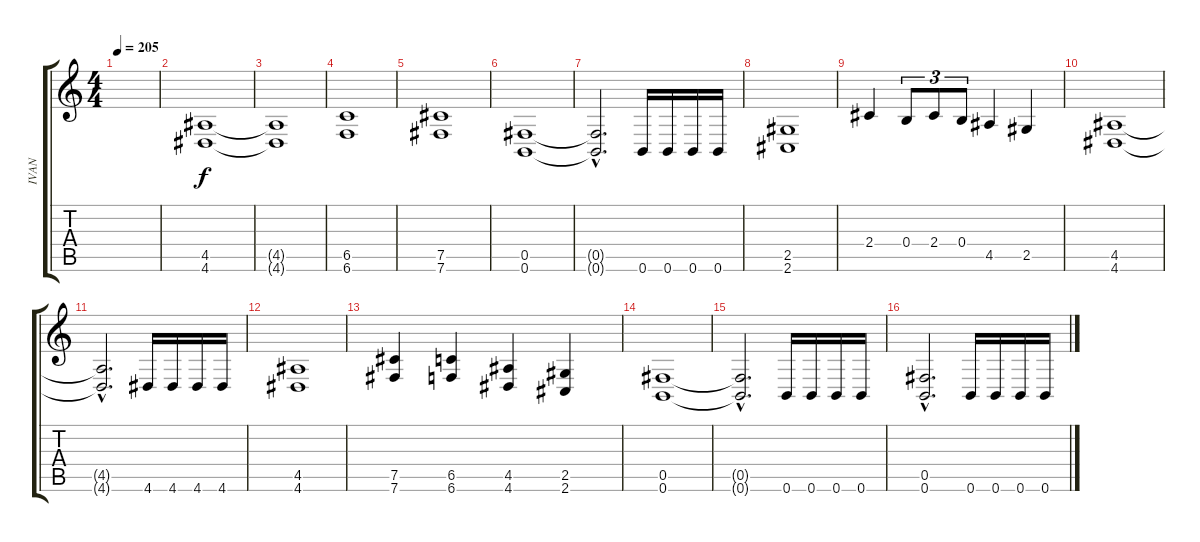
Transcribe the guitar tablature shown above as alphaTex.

\track ("IVAN" "IVAN") {instrument distortionguitar}
\staff {score tabs}
\tuning (Db4 Ab3 E3 B2 Gb2 B1) {hide}
\ts (4 4)
\tempo 205
\clef g2
\ks c
|
(4.5 4.6).1 |
(4.5{t} 4.6{t}).1 |
(6.5 6.6).1 |
(7.5 7.6).1 |
(0.5 0.6).1 |
(0.5{hac t} 0.6{hac t}).2{d} 0.6.16 0.6.16 0.6.16 0.6.16 |
(2.5 2.6).1 |
2.4.4 0.4.8{tu (3 2)} 2.4.8{tu (3 2)} 0.4.8{tu (3 2)} 4.5.4 2.5.4 |
(4.5 4.6).1 |
(4.5{hac t} 4.6{hac t}).2{d} 4.6.16 4.6.16 4.6.16 4.6.16 |
(4.5 4.6).1 |
(7.5 7.6).4 (6.5 6.6).4 (4.5 4.6).4 (2.5 2.6).4 |
(0.5 0.6).1 |
(0.5{hac t} 0.6{hac t}).2{d} 0.6.16 0.6.16 0.6.16 0.6.16 |
(0.5{hac} 0.6{hac}).2{d} 0.6.16 0.6.16 0.6.16 0.6.16
